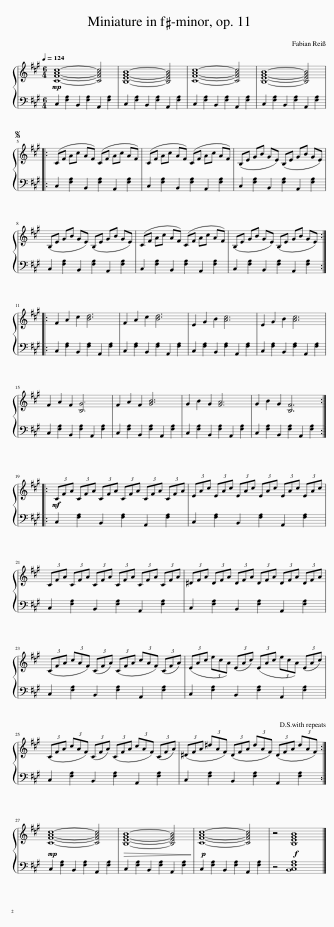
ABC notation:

X:1
%%score { 1 | 2 }
L:1/8
Q:1/4=124
M:6/4
I:linebreak $
K:A
V:1 treble
V:2 bass
V:1
!mp! [CFAc]8- [CFAc]4 | [B,EGB]8- [B,EGB]4 | [CFAc]8- [CFAc]4 | [B,EGB]8- [B,EGB]4 |:$S (CF Ac AF) (CF Ac AF) | %5
 (CF Ac AF) (CF Ac AF) | (B,E GB GE) (B,E GB GE) |$ (B,E GB GE) (B,E GB GE) | (CF Ac AF) (CF Ac AF) | (B,E GB GE) (B,E GB GE) ::$ %10
 F2 A2 c2 [Bd]6 | F2 A2 c2 [Bd]6 | E2 G2 B2 [Ac]6 | E2 G2 B2 [Ac]6 |$ F2 A2 F2 [B,G]6 | %15
 F2 A2 F2 [GB]6 | G2 B2 G2 [FA]6 | G2 B2 G2 [B,F]6 ::$!mf! (3CFA (3CFA (3CFA (3CFA (3CFA (3CFA | (3EAc (3EAc (3EAc (3EAc (3EAc (3EAc |$ %20
 (3CFA (3CFA (3CFA (3CFA (3CFA (3CFA | (3^DFA (3DFA (3DFA (3DFA (3DFA (3DFA |$ (3(CFA (3cAF) (3(CFA) (3(CFA (3cAF) (3(CFA) | (3(EAc (3ecA) (3(EAc) (3(EAc (3ecA) (3(EAc) |$ (3(CFA (3cAF) (3(CFA) (3(CFA (3cAF) (3(CFA) | %25
 (3(^DFA (3^dAF) (3(DFA (3dAF) (3(DFA (3dAF)!D.S.! :|$!mp! [CFAc]8- [CFAc]4 |!>(! [B,EGB]8- [B,EGB]4!>)! |!p! [CFAc]8- [CFAc]4 | z4!f! [B,EGB]8 |] %30
V:2
 C,2 [F,A,]2 B,,2 [F,A,]2 A,,2 [F,A,]2 | C,2 [F,A,]2 B,,2 [F,A,]2 A,,2 [F,A,]2 | C,2 [F,A,]2 B,,2 [F,A,]2 A,,2 [F,A,]2 | C,2 [F,A,]2 B,,2 [F,A,]2 A,,2 [F,A,]2 |:$ C,2 [F,A,]2 B,,2 [F,A,]2 A,,2 [F,A,]2 | %5
 C,2 [F,A,]2 B,,2 [F,A,]2 A,,2 [F,A,]2 | C,2 [F,A,]2 B,,2 [F,A,]2 A,,2 [F,A,]2 |$ C,2 [F,A,]2 B,,2 [F,A,]2 A,,2 [F,A,]2 | C,2 [F,A,]2 B,,2 [F,A,]2 A,,2 [F,A,]2 | C,2 [F,A,]2 B,,2 [F,A,]2 A,,2 [F,A,]2 ::$ %10
 C,2 [F,A,]2 B,,2 [F,A,]2 A,,2 [F,A,]2 | C,2 [F,A,]2 B,,2 [F,A,]2 A,,2 [F,A,]2 | C,2 [F,A,]2 B,,2 [F,A,]2 A,,2 [F,A,]2 | C,2 [F,A,]2 B,,2 [F,A,]2 A,,2 [F,A,]2 |$ C,2 [F,A,]2 B,,2 [F,A,]2 A,,2 [F,A,]2 | %15
 C,2 [F,A,]2 B,,2 [F,A,]2 A,,2 [F,A,]2 | C,2 [F,A,]2 B,,2 [F,A,]2 A,,2 [F,A,]2 | C,2 [F,A,]2 B,,2 [F,A,]2 A,,2 [F,A,]2 ::$ C,2 [F,A,]2 B,,2 [F,A,]2 A,,2 [F,A,]2 | C,2 [F,A,]2 B,,2 [F,A,]2 A,,2 [F,A,]2 |$ %20
 C,2 [F,A,]2 B,,2 [F,A,]2 A,,2 [F,A,]2 | C,2 [F,A,]2 B,,2 [F,A,]2 A,,2 [F,A,]2 |$ C,2 [F,A,]2 B,,2 [F,A,]2 A,,2 [F,A,]2 | C,2 [F,A,]2 B,,2 [F,A,]2 A,,2 [F,A,]2 |$ C,2 [F,A,]2 B,,2 [F,A,]2 A,,2 [F,A,]2 | %25
 C,2 [F,A,]2 B,,2 [F,A,]2 A,,2 [F,A,]2 :|$ C,2 [F,A,]2 B,,2 [F,A,]2 A,,2 [F,A,]2 | C,2 [F,A,]2 B,,2 [F,A,]2 A,,2 [F,A,]2 | C,2 [F,A,]2 B,,2 [F,A,]2 A,,2 [F,A,]2 | z4 [B,,C,F,A,]8 |] %30
